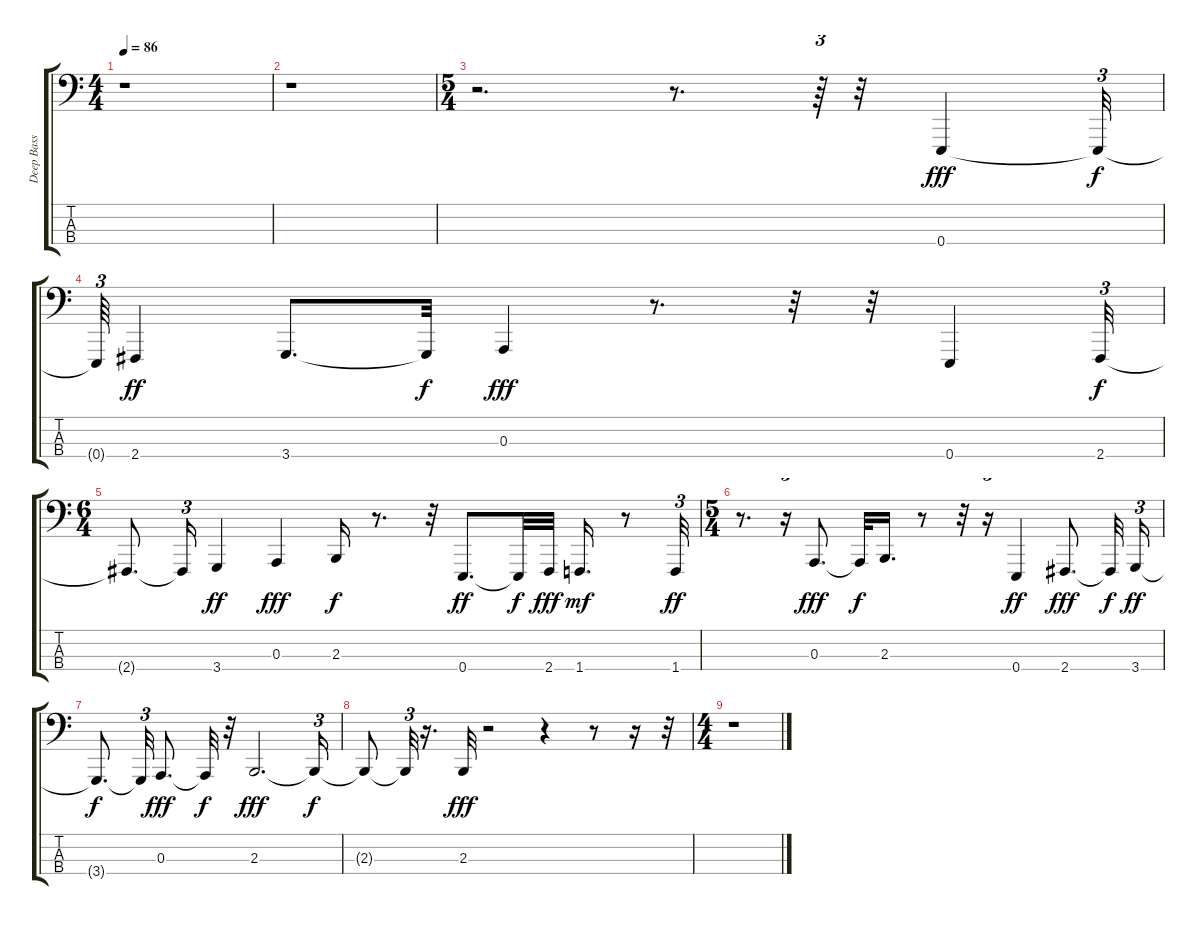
\track ("Deep Bass" "Deep Bass") {instrument lead8bassandlead}
\staff {score tabs}
\tuning (G2 D2 A1 E1) {hide}
\ts (4 4)
\tempo 86
\clef f4
\ks c
r.1{dy ff} |
r.1 |
\ts (5 4)
r.2{d} r.8{d} r.64{tu (3 2)} r.32 0.4.4{dy fff} 0.4{t}.32{tu (3 2) dy f} |
0.4{t}.64{tu (3 2)} 2.4.4{dy ff} 3.4.8{d} 3.4{t}.32{dy f} 0.3.4{dy fff} r.8{d} r.32 r.32 0.4.4 2.4.32{tu (3 2) dy f} |
\ts (6 4)
2.4{t}.8{d} 2.4{t}.16{tu (3 2)} 3.4.4{dy ff} 0.3.4{dy fff} 2.3.16{dy f} r.8{d} r.32 0.4.8{d dy ff} 0.4{t}.32{dy f} 2.4.32{dy fff} 1.4.16{d dy mf} r.8 1.4.32{tu (3 2) dy ff volume 12} |
\ts (5 4)
r.8{d} r.16{tu (3 2)} 0.3.8{d dy fff volume 14} 0.3{t}.32{dy f} 2.3.16{d} r.8 r.32 r.16{tu (3 2)} 0.4.4{dy ff} 2.4.8{d dy fff} 2.4{t}.32{dy f} 3.4.16{tu (3 2) dy ff} |
3.4{t}.8{d dy f} 3.4{t}.32{tu (3 2)} 0.3.8{d dy fff} 0.3{t}.32{dy f} r.32 2.3.2{d dy fff} 2.3{t}.16{tu (3 2) dy f} |
2.3{t}.8 2.3{t}.32{tu (3 2)} r.16{d} 2.3.32{dy fff} r.2 r.4 r.8 r.16 r.32 |
\ts (4 4)
r.1
